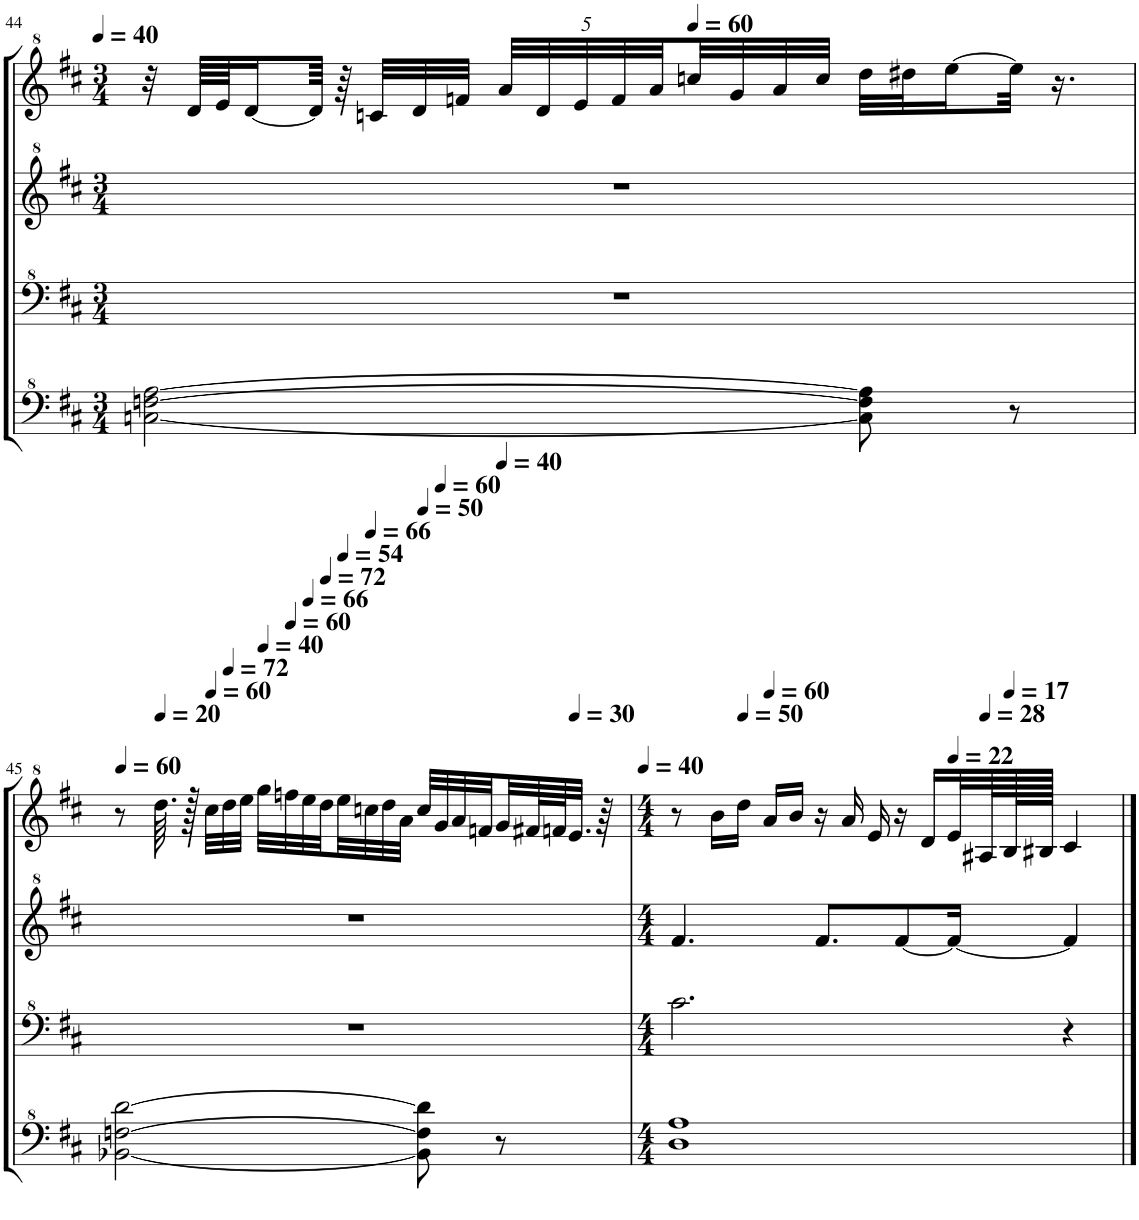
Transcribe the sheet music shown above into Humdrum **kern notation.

**kern	**kern	**kern	**kern
*part1	*part1	*part1	*part1
*staff4	*staff3	*staff2	*staff1
*I"Model III	*	*	*
!!LO:PB:g=z
*clefF^4	*clefF^4	*clefG^2	*clefG^2
*k[f#c#]	*k[f#c#]	*k[f#c#]	*k[f#c#]
*M3/4	*M3/4	*M3/4	*M3/4
*MM40	*MM40	*MM40	*MM40
=44	=44	=44	=44
[2cn\ [2fn\ [2a\	2.r	2.r	32r
.	.	.	64dd/LLLL
.	.	.	64ee/JJ
.	.	.	[16dd/
.	.	.	64dd/JJkk]
.	.	.	64r
.	.	.	32ccn/LLL
.	.	.	32dd/
.	.	.	32ffn/JJJ
*	*	*	*Xbrackettup
.	.	.	40aa/LLL
.	.	.	40dd/
.	.	.	40ee/
.	.	.	40ff/
.	.	.	40aa/
*	*	*	*MM60
.	.	.	32cccn/
.	.	.	32gg/
.	.	.	32aa/
.	.	.	32ccc/JJJ
8c\] 8f\] 8a\]	.	.	32ddd\LLL
.	.	.	32ddd#X\J
.	.	.	[16eee\
8r	.	.	32eee\JJk]
.	.	.	16.r
!!LO:LB:g=z
=45	=45	=45	=45
*	*	*	*MM60
[2B-X\ [2fn\ [2dd\	2.r	2.r	8r
*	*	*	*MM20
.	.	.	64.ddd\
.	.	.	128r
*	*	*	*MM60
.	.	.	32ccc#\LLL
*	*	*	*MM72
.	.	.	32ddd\
.	.	.	32eee\JJJ
*	*	*	*MM40
.	.	.	32ggg\LLL
*	*	*	*MM60
.	.	.	32fffn\
*	*	*	*MM66
.	.	.	32eee\
*	*	*	*MM72
.	.	.	32ddd\
*	*	*	*MM54
.	.	.	32eee\
*	*	*	*MM66
.	.	.	32cccn\
.	.	.	32ddd\
.	.	.	32aa\JJJ
*	*	*	*MM50
8B-\] 8f\] 8dd\]	.	.	32ccc/LLL
*	*	*	*MM60
.	.	.	32gg/
.	.	.	32aa/
.	.	.	32ffn/
*	*	*	*MM40
8r	.	.	32gg/
.	.	.	64ff#X/L
.	.	.	64ffn/J
*	*	*	*MM30
.	.	.	32.ee/JJJ
.	.	.	64r
=46	=46	=46	=46
*M4/4	*M4/4	*M4/4	*M4/4
*	*	*	*MM40
1d 1a	2.cc#\	4.ff#/	8r
.	.	.	16bb\LL
*	*	*	*MM50
.	.	.	16ddd\JJ
*	*	*	*MM60
.	.	.	16aa/LL
.	.	.	16bb/JJ
.	.	8.ff#/L	16r
.	.	.	16aa/
.	.	.	16ee/
.	.	[8ff#/	16r
.	.	.	16dd/LL
*	*	*	*MM22
.	.	16ff#/Jk_	32ee/L
*	*	*	*MM28
.	.	.	64a#X/L
*	*	*	*MM17
.	.	.	128b/L
.	.	.	128b#X/JJJJJ
.	4r	4ff#/]	4cc#/
==	==	==	==
*-	*-	*-	*-
